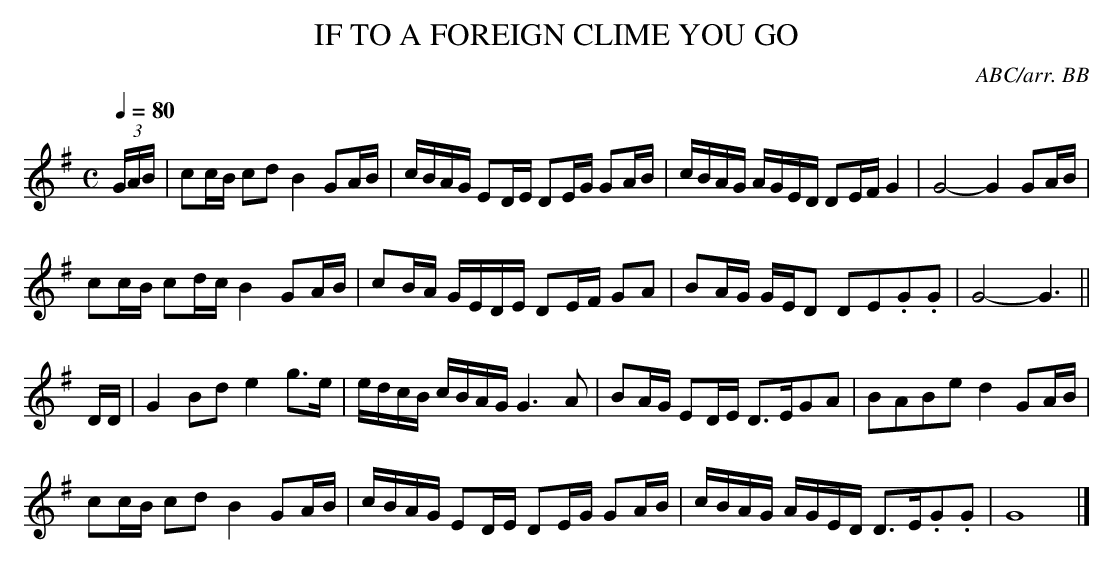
X:1
T:IF TO A FOREIGN CLIME YOU GO
C:ABC/arr. BB
Q:1/4=80
L:1/8
M:C
K:G
(3G/A/B/|cc/B/ cd B2GA/B/|c/B/A/G/ ED/E/ DE/G/ GA/B/|c/B/A/G/ A/G/E/D/ DE/F/ G2|G4-G2 GA/B/|
cc/B/ cd/c/ B2GA/B/|cB/A/ G/E/D/E/ DE/F/ GA|BA/G/ G/E/D DE.G.G|G4-G3||
D/D/|G2Bd e2g>e|e/d/c/B/ c/B/A/G/ G3A|BA/G/ ED/E/ D>EGA|BABe d2 GA/B/|
cc/B/ cd B2 GA/B/|c/B/A/G/ ED/E/ DE/G/ GA/B/|c/B/A/G/ A/G/E/D/ D>E.G.G|G8|]
